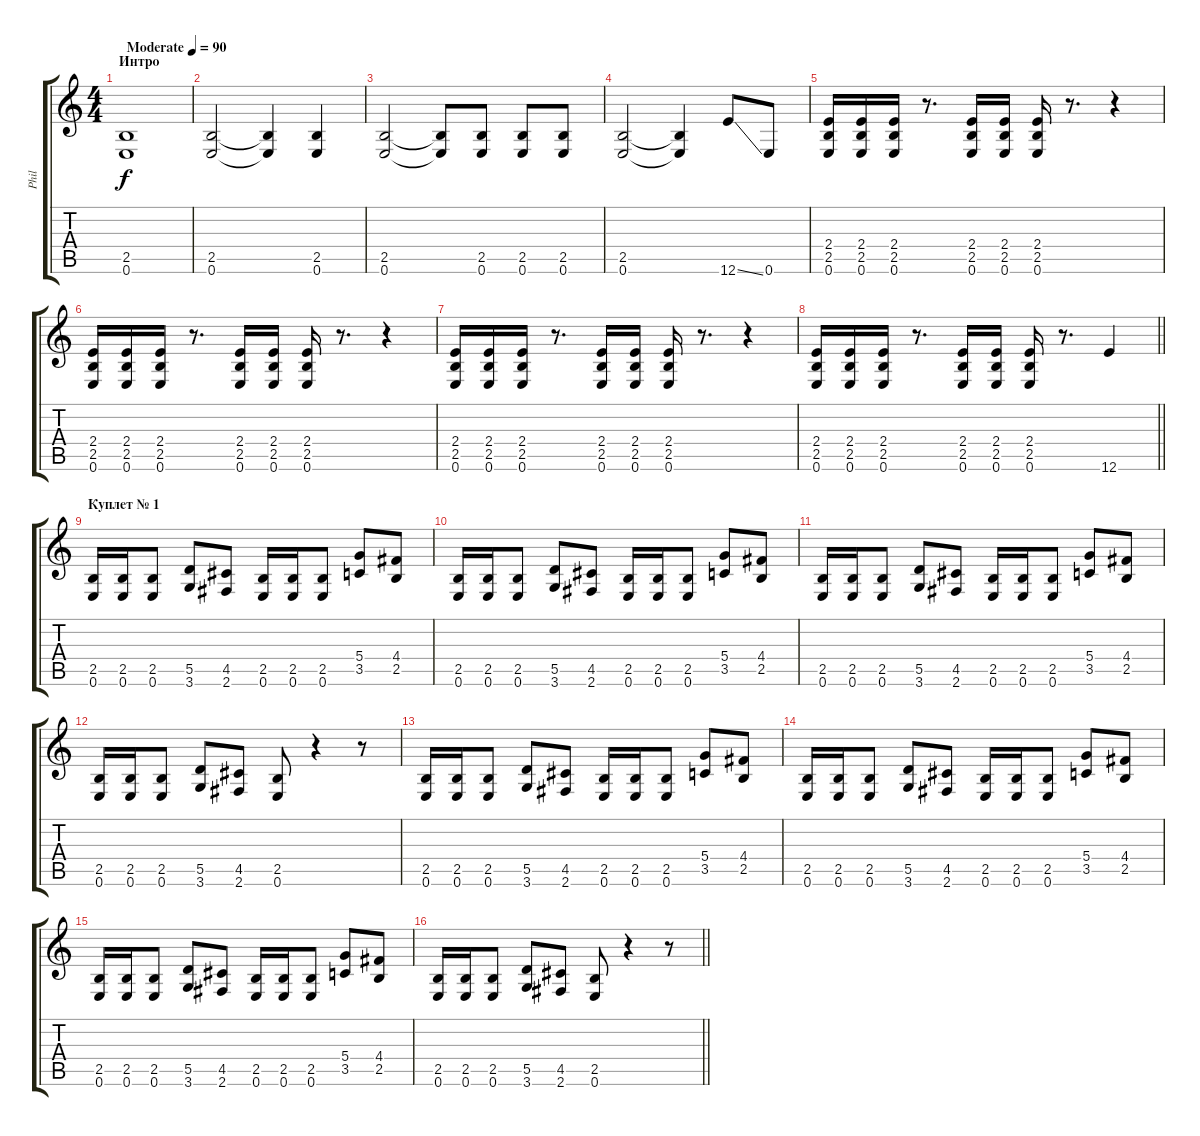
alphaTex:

\track ("Phil" "Phil") {instrument distortionguitar}
\staff {score tabs}
\tuning (E4 B3 G3 D3 A2 E2) {hide}
\ts (4 4)
\section ("" "Интро")
\tempo (90 "Moderate")
\clef g2
\ks c
(2.5 0.6).1{dy f instrument distortionguitar} |
(2.5 0.6).2 (2.5{t} 0.6{t}).4 (2.5 0.6).4 |
(2.5 0.6).2 (2.5{t} 0.6{t}).8 (2.5 0.6).8 (2.5 0.6).8 (2.5 0.6).8 |
(2.5 0.6).2 (2.5{t} 0.6{t}).4 12.6{ss}.8 0.6.8 |
(2.4 2.5 0.6).16 (2.4 2.5 0.6).16 (2.4 2.5 0.6).16 r.8{d} (2.4 2.5 0.6).16 (2.4 2.5 0.6).16 (2.4 2.5 0.6).16 r.8{d} r.4 |
(2.4 2.5 0.6).16 (2.4 2.5 0.6).16 (2.4 2.5 0.6).16 r.8{d} (2.4 2.5 0.6).16 (2.4 2.5 0.6).16 (2.4 2.5 0.6).16 r.8{d} r.4 |
(2.4 2.5 0.6).16 (2.4 2.5 0.6).16 (2.4 2.5 0.6).16 r.8{d} (2.4 2.5 0.6).16 (2.4 2.5 0.6).16 (2.4 2.5 0.6).16 r.8{d} r.4 |
\barLineRight lightlight
(2.4 2.5 0.6).16 (2.4 2.5 0.6).16 (2.4 2.5 0.6).16 r.8{d} (2.4 2.5 0.6).16 (2.4 2.5 0.6).16 (2.4 2.5 0.6).16 r.8{d} 12.6.4 |
\section ("" "Куплет № 1")
(2.5 0.6).16 (2.5 0.6).16 (2.5 0.6).8 (5.5 3.6).8 (4.5 2.6).8 (2.5 0.6).16 (2.5 0.6).16 (2.5 0.6).8 (5.4 3.5).8 (4.4 2.5).8 |
(2.5 0.6).16 (2.5 0.6).16 (2.5 0.6).8 (5.5 3.6).8 (4.5 2.6).8 (2.5 0.6).16 (2.5 0.6).16 (2.5 0.6).8 (5.4 3.5).8 (4.4 2.5).8 |
(2.5 0.6).16 (2.5 0.6).16 (2.5 0.6).8 (5.5 3.6).8 (4.5 2.6).8 (2.5 0.6).16 (2.5 0.6).16 (2.5 0.6).8 (5.4 3.5).8 (4.4 2.5).8 |
(2.5 0.6).16 (2.5 0.6).16 (2.5 0.6).8 (5.5 3.6).8 (4.5 2.6).8 (2.5 0.6).8 r.4 r.8 |
(2.5 0.6).16 (2.5 0.6).16 (2.5 0.6).8 (5.5 3.6).8 (4.5 2.6).8 (2.5 0.6).16 (2.5 0.6).16 (2.5 0.6).8 (5.4 3.5).8 (4.4 2.5).8 |
(2.5 0.6).16 (2.5 0.6).16 (2.5 0.6).8 (5.5 3.6).8 (4.5 2.6).8 (2.5 0.6).16 (2.5 0.6).16 (2.5 0.6).8 (5.4 3.5).8 (4.4 2.5).8 |
(2.5 0.6).16 (2.5 0.6).16 (2.5 0.6).8 (5.5 3.6).8 (4.5 2.6).8 (2.5 0.6).16 (2.5 0.6).16 (2.5 0.6).8 (5.4 3.5).8 (4.4 2.5).8 |
\barLineRight lightlight
(2.5 0.6).16 (2.5 0.6).16 (2.5 0.6).8 (5.5 3.6).8 (4.5 2.6).8 (2.5 0.6).8 r.4 r.8
